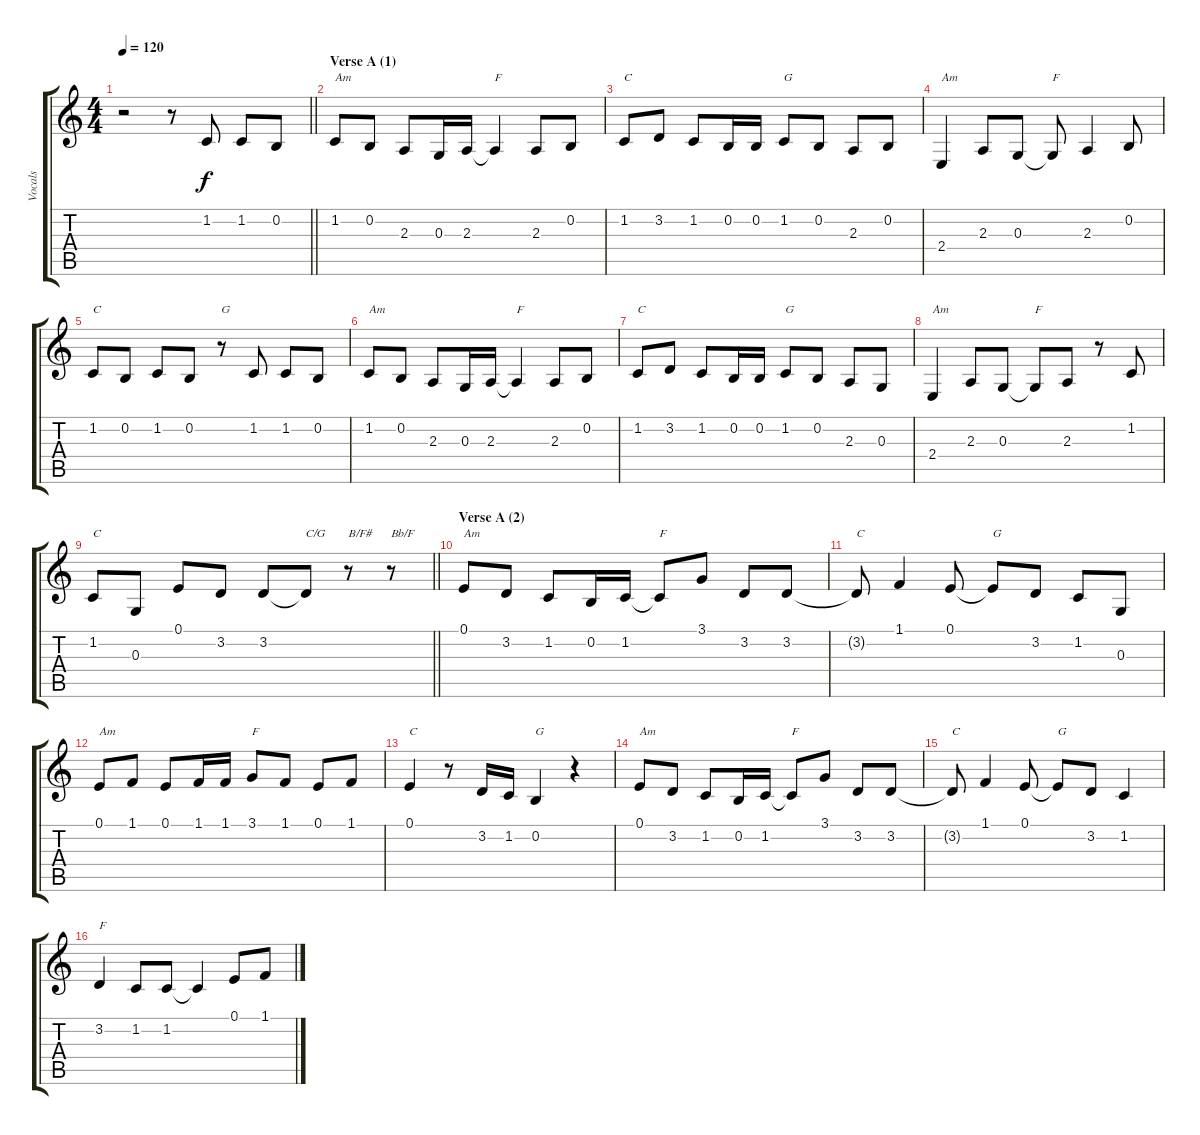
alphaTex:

\track ("Vocals" "Vocals") {instrument sopranosax}
\staff {score tabs}
\tuning (E4 B3 G3 D3 A2 E2) {hide}
\ts (4 4)
\tempo 120
\clef g2
\barLineRight lightlight
\ks c
r.2{dy f instrument sopranosax} r.8 1.2.8 1.2.8 0.2.8 |
\section ("" "Verse A (1)")
1.2.8{txt "Am"} 0.2.8 2.3.8 0.3.16 2.3.16 2.3{t}.4{txt "F"} 2.3.8 0.2.8 |
1.2.8{txt "C"} 3.2.8 1.2.8 0.2.16 0.2.16 1.2.8{txt "G"} 0.2.8 2.3.8 0.2.8 |
2.4.4{txt "Am"} 2.3.8 0.3.8 0.3{t}.8{txt "F"} 2.3.4 0.2.8 |
1.2.8{txt "C"} 0.2.8 1.2.8 0.2.8 r.8{txt "G"} 1.2.8 1.2.8 0.2.8 |
1.2.8{txt "Am"} 0.2.8 2.3.8 0.3.16 2.3.16 2.3{t}.4{txt "F"} 2.3.8 0.2.8 |
1.2.8{txt "C"} 3.2.8 1.2.8 0.2.16 0.2.16 1.2.8{txt "G"} 0.2.8 2.3.8 0.3.8 |
2.4.4{txt "Am"} 2.3.8 0.3.8 0.3{t}.8{txt "F"} 2.3.8 r.8 1.2.8 |
\barLineRight lightlight
1.2.8{txt "C"} 0.3.8 0.1.8 3.2.8 3.2.8 3.2{t}.8{txt "C/G"} r.8{txt "B/F#"} r.8{txt "Bb/F"} |
\section ("" "Verse A (2)")
0.1.8{txt "Am"} 3.2.8 1.2.8 0.2.16 1.2.16 1.2{t}.8{txt "F"} 3.1.8 3.2.8 3.2.8 |
3.2{t}.8{txt "C"} 1.1.4 0.1.8 0.1{t}.8{txt "G"} 3.2.8 1.2.8 0.3.8 |
0.1.8{txt "Am"} 1.1.8 0.1.8 1.1.16 1.1.16 3.1.8{txt "F"} 1.1.8 0.1.8 1.1.8 |
0.1.4{txt "C"} r.8 3.2.16 1.2.16 0.2.4{txt "G"} r.4 |
0.1.8{txt "Am"} 3.2.8 1.2.8 0.2.16 1.2.16 1.2{t}.8{txt "F"} 3.1.8 3.2.8 3.2.8 |
3.2{t}.8{txt "C"} 1.1.4 0.1.8 0.1{t}.8{txt "G"} 3.2.8 1.2.4 |
3.2.4{txt "F"} 1.2.8 1.2.8 1.2{t}.4 0.1.8 1.1.8
